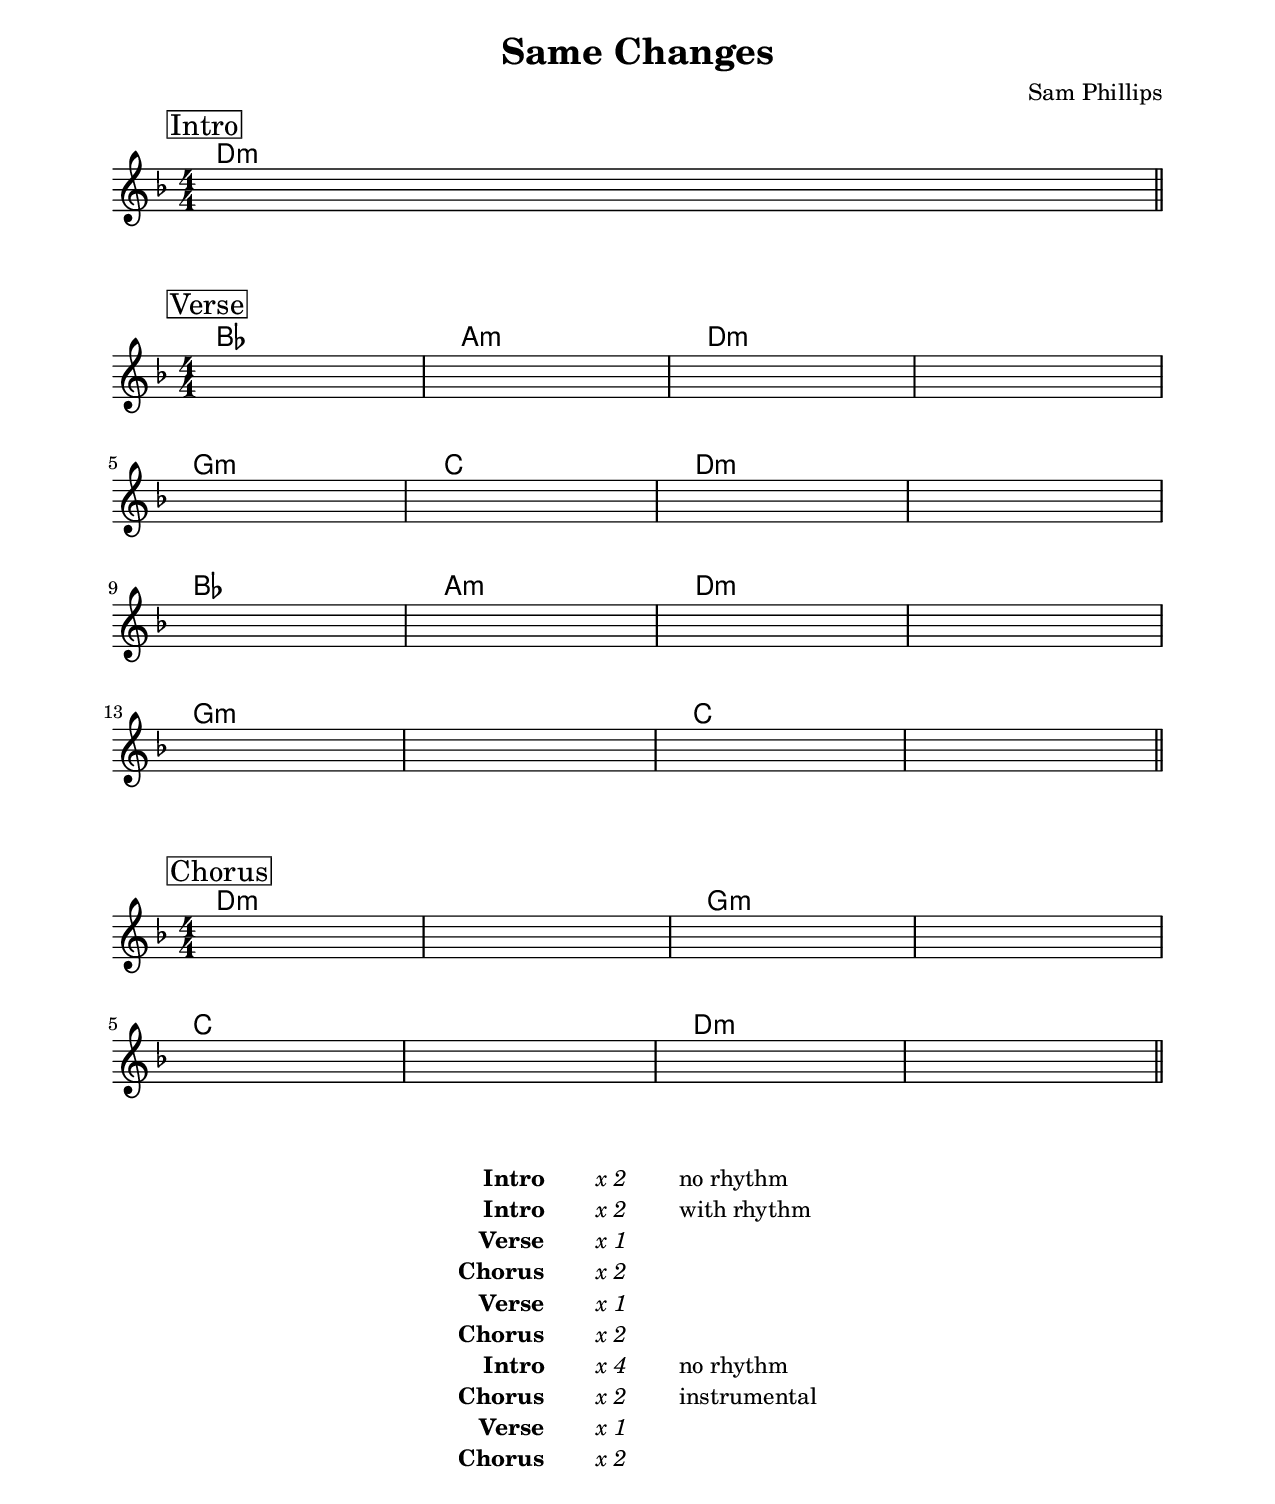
\version "2.23.80"

\include "settings.ily"
\include "style.ily"
intro_base = \chordmode {
  d1:m |
}

intro = \chordmode {
  \repeat unfold 2 {
    \intro_base
    s1 |
  }
}

verse_a = \chordmode {
  bf1 |
  a:m |
  d:m |
  s |
}

verse = \chordmode {
  \verse_a

  g:m |
  c |
  d:m |
  s |

  \verse_a

  g:m |
  s |
  c |
  s |
}

chorus = \chordmode {
  d1:m |
  s |
  g:m |
  s |

  c |
  s |
  d:m |
  s |
}

changes = \chords {
  \intro
  \verse
  \chorus
}

changes_intro = \chords {
  \intro_base
}

changes_verse = \chords {
  \verse
}

changes_chorus = \chords {
  \chorus
}

key_and_time = {
  \key d \minor
  \time 4/4
}

intro_base = {
  s1
}

intro = {
  \mark \markup \box "Intro"
  \repeat unfold 2 {
    \repeat volta 2 {
      \repeat unfold 2 {
        \intro_base |
      }
    }
  }
}

verse = {
  \mark \markup \box "Verse"
  s1 * 16 |
}

chorus_base = {
  s1 * 8 |
}

chorus = {
  \mark \markup \box "Chorus"
  \repeat volta 2 {
    \chorus_base
  }
}

structure = {
  \key_and_time
  \intro
  \verse
  \chorus
}

structure_intro = {
  \key_and_time
  \mark \markup \box "Intro"
  \intro_base
  \bar "||"
}

structure_verse = {
  \key_and_time
  \verse
  \bar "||"
}

structure_chorus = {
  \key_and_time
  \mark \markup \box "Chorus"
  \chorus_base
  \bar "||"
}


\header {
  title = "Same Changes"
  composer = "Sam Phillips"
}

\paper {
  score-system-spacing.basic-distance = #18
}

\layout {
  indent = #0
  ragged-last = ##f
  \context {
    \Score
    \consists #(set-bars-per-line '(4))
  }
}

\score {
  <<
    \numericTimeSignature
    \changes_intro
    \structure_intro
  >>
}

\score {
  <<
    \numericTimeSignature
    \changes_verse
    \structure_verse
  >>
}

\score {
  <<
    \numericTimeSignature
    \changes_chorus
    \structure_chorus
  >>
}

\markup \fill-line {
  \column
  \override #'(padding . 5)
  \table #'(1 -1 -1)
  {
    \bold Intro \italic "x 2" "no rhythm"
    \bold Intro \italic "x 2" "with rhythm"
    \bold Verse \italic "x 1" ""
    \bold Chorus \italic "x 2" ""
    \bold Verse \italic "x 1" ""
    \bold Chorus \italic "x 2" ""
    \bold Intro \italic "x 4" "no rhythm"
    \bold Chorus \italic "x 2" "instrumental"
    \bold Verse \italic "x 1" ""
    \bold Chorus \italic "x 2" ""
  }
}
